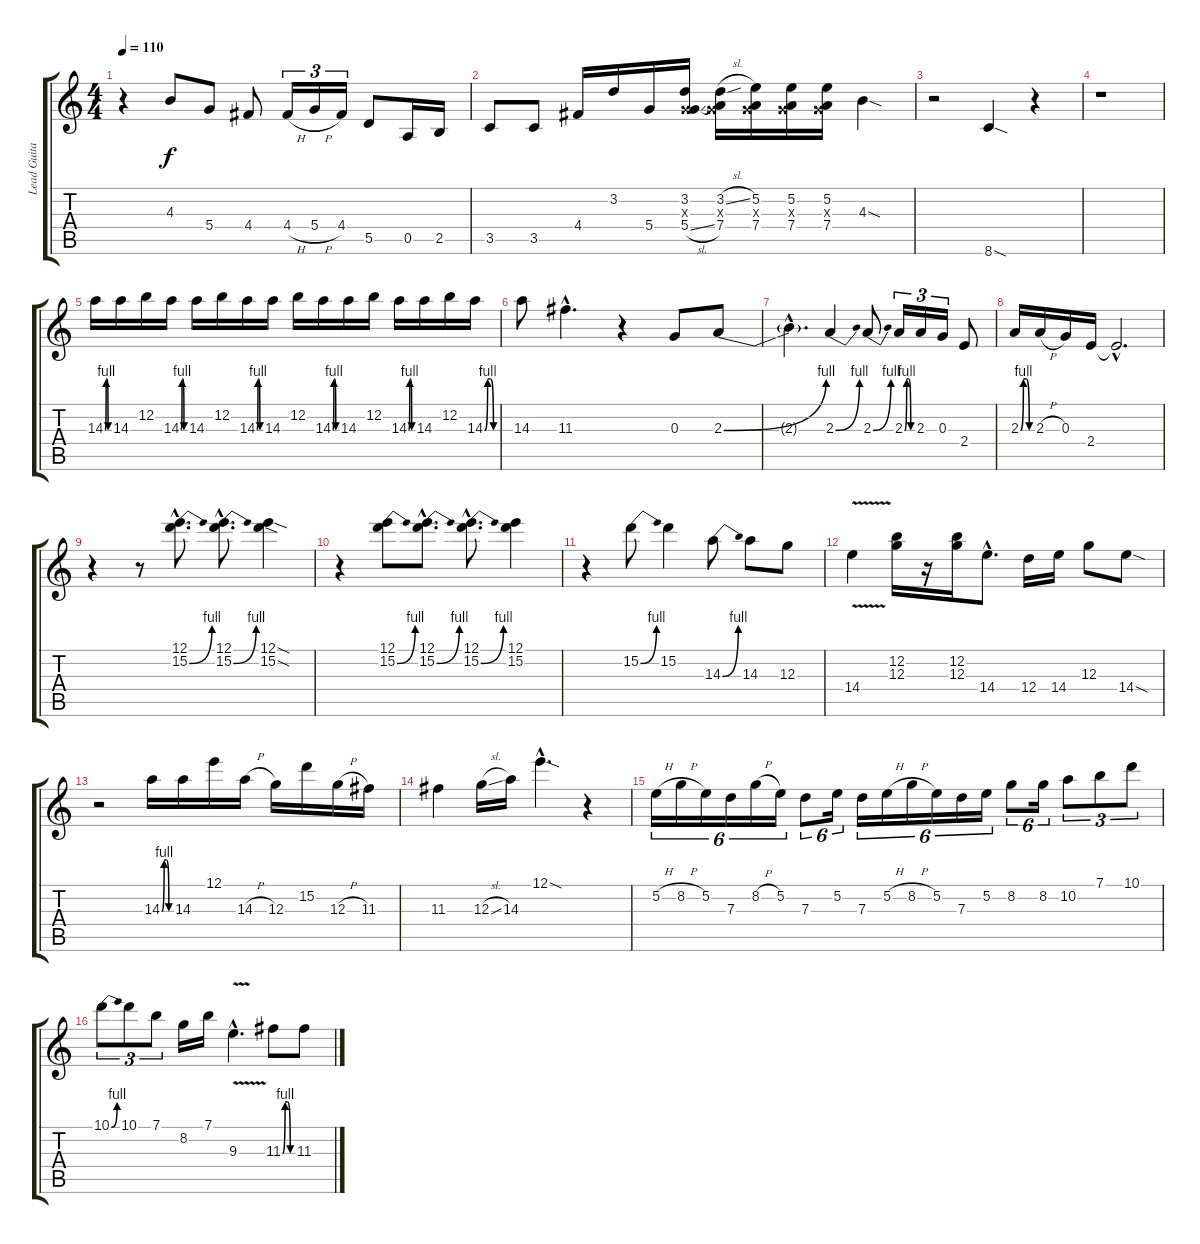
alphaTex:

\track ("Lead Guitar" "Lead Guita") {instrument distortionguitar}
\staff {score tabs}
\tuning (E4 B3 G3 D3 A2 E2) {hide}
\ts (4 4)
\tempo 110
\clef g2
\ks c
r.4{dy f} 4.3.8 5.4.8 4.4.8 4.4{h}.16{tu (3 2)} 5.4{h}.16{tu (3 2)} 4.4.16{tu (3 2)} 5.5.8 0.5.16 2.5.16 |
3.5.8 3.5.8 4.4.16 3.2.16 5.4.16 (3.2 0.3{x} 5.4{sl}).16 (3.2{sl} 0.3{x} 7.4).16 (5.2 0.3{x} 7.4).16 (5.2 0.3{x} 7.4).16 (5.2 0.3{x} 7.4).16 4.3{sod}.4 |
r.2 8.6{sod}.4 r.4 |
r.1 |
14.3{be (custom 0 0 15 4 30 4 45 0 60 0)}.16 14.3.16 12.2.16 14.3{be (custom 0 0 15 4 30 4 45 0 60 0)}.16 14.3.16 12.2.16 14.3{be (custom 0 0 15 4 30 4 45 0 60 0)}.16 14.3.16 12.2.16 14.3{be (custom 0 0 15 4 30 4 45 0 60 0)}.16 14.3.16 12.2.16 14.3{be (custom 0 0 15 4 30 4 45 0 60 0)}.16 14.3.16 12.2.16 14.3{be (custom 0 0 15 4 30 4 45 0 60 0)}.16 |
14.3.8 11.3{hac}.4{d} r.4 0.3.8 2.3{be (bend 0 0 60 4)}.8 |
2.3{hac t}.4{d} 2.3{be (bend 0 0 60 4)}.4 2.3{be (bend 0 0 60 4)}.8 2.3{be (custom 0 0 15 4 30 4 45 0 60 0)}.16{tu (3 2)} 2.3.16{tu (3 2)} 0.3.16{tu (3 2)} 2.4.8 |
2.3{be (custom 0 0 15 4 30 4 45 0 60 0)}.16 2.3{h}.16 0.3.16 2.4.16 2.4{hac t}.2{d} |
r.4 r.8 (12.1{hac} 15.2{be (bend 0 0 60 4) hac}).8{d} (12.1{hac} 15.2{be (bend 0 0 60 4) hac}).8{d} (12.1{sod} 15.2{sod}).4 |
r.4 (12.1 15.2{be (bend 0 0 60 4)}).8 (12.1{hac} 15.2{be (bend 0 0 60 4) hac}).8{d} (12.1{hac} 15.2{be (bend 0 0 60 4) hac}).8{d} (12.1 15.2).4 |
r.4 15.2{be (bend 0 0 60 4)}.8 15.2.4 14.3{be (bend 0 0 60 4)}.8 14.3.8 12.3.8 |
14.4{v}.4 (12.2 12.3).16 r.16 (12.2 12.3).16 14.4{hac}.8{d} 12.4.16 14.4.16 12.3.8 14.4{sod}.8 |
r.2 14.3{be (custom 0 0 15 4 30 4 45 0 60 0)}.16 14.3.16 12.1.16 14.3{h}.16 12.3.16 15.2.16 12.3{h}.16 11.3.16 |
11.3.4 12.3{sl}.16 14.3.16 12.1{sod hac}.4{d} r.4 |
5.2{h}.16{tu (6 4)} 8.2{h}.16{tu (6 4)} 5.2.16{tu (6 4)} 7.3.16{tu (6 4)} 8.2{h}.16{tu (6 4)} 5.2.16{tu (6 4)} 7.3.8{tu (6 4)} 5.2.16{tu (6 4)} 7.3.16{tu (6 4)} 5.2{h}.16{tu (6 4)} 8.2{h}.16{tu (6 4)} 5.2.16{tu (6 4)} 7.3.16{tu (6 4)} 5.2.16{tu (6 4)} 8.2.8{tu (6 4)} 8.2.16{tu (6 4)} 10.2.8{tu (3 2)} 7.1.8{tu (3 2)} 10.1.8{tu (3 2)} |
10.1{be (bend 0 0 60 4)}.8{tu (3 2) volume 0} 10.1.8{tu (3 2)} 7.1.8{tu (3 2)} 8.2.16 7.1.16 9.3{v hac}.4{d} 11.3{be (custom 0 0 15 4 30 4 45 0 60 0)}.8 11.3.8
